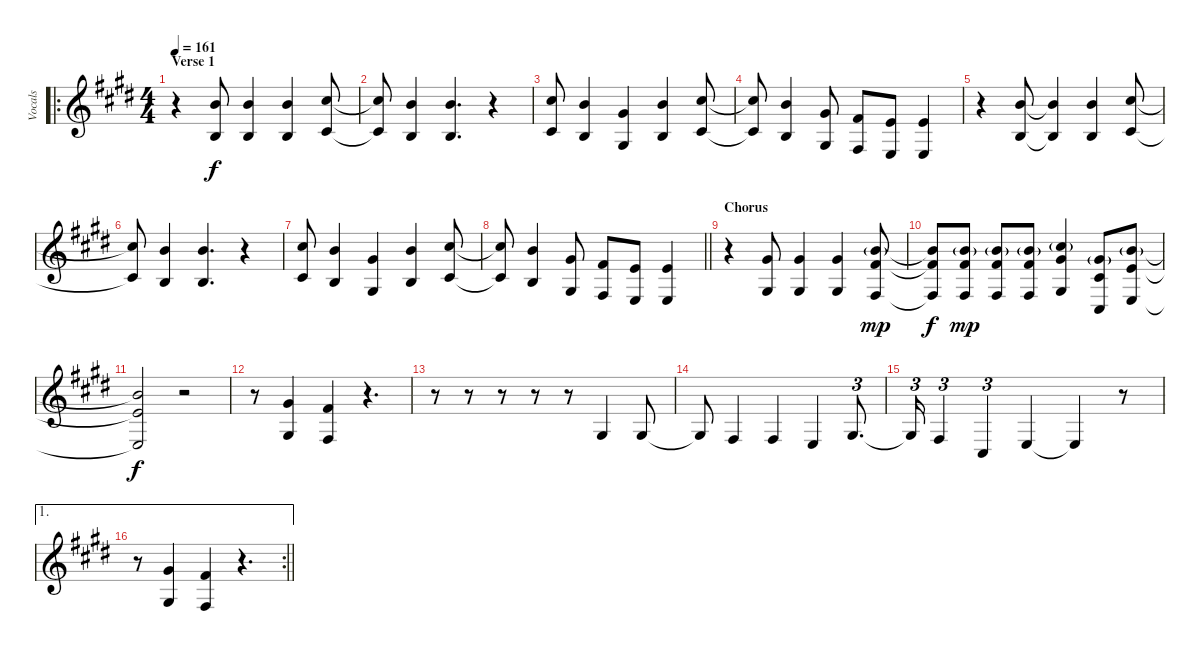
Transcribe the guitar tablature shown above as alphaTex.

\track ("Vocals" "Vocals") {instrument tenorsax}
\staff {score}
\tuning (E4 B3 G3 D3 A2 E2) {hide}
\ro
\ts (4 4)
\section ("" "Verse 1")
\tempo 161
\clef g2
\ks e
r.4{dy f} (7.1 0.2).8 (7.1 0.2).4 (7.1 0.2).4 (9.1 2.2).8 |
(9.1{t} 2.2{t}).8 (7.1 0.2).4 (7.1 0.2).4{d} r.4 |
(9.1 2.2).8 (7.1 0.2).4 (4.1 1.3).4 (7.1 0.2).4 (9.1 2.2).8 |
(9.1{t} 2.2{t}).8 (7.1 0.2).4 (4.1 1.3).8 (2.1 4.4).8 (0.1 2.4).8 (0.1 2.4).4 |
r.4 (7.1 0.2).8 (7.1{t} 0.2{t}).4 (7.1 0.2).4 (9.1 2.2).8 |
(9.1{t} 2.2{t}).8 (7.1 0.2).4 (7.1 0.2).4{d} r.4 |
(9.1 2.2).8 (7.1 0.2).4 (4.1 1.3).4 (7.1 0.2).4 (9.1 2.2).8 |
\barLineRight lightlight
(9.1{t} 2.2{t}).8 (7.1 0.2).4 (4.1 1.3).8 (2.1 4.4).8 (0.1 2.4).8 (0.1 2.4).4 |
\section ("" "Chorus")
r.4 (4.1 1.3).8 (4.1 1.3).4 (4.1 1.3).4 (7.1{g} 7.2 4.4).8{dy mp} |
(7.1{t} 7.2{t} 4.4{t}).8{dy f} (7.1{g} 7.2 4.4).8{dy mp} (7.1{g} 7.2 4.4).8 (7.1{g} 7.2 4.4).8 (9.1{g} 9.2 1.3).4 (4.1{g} 2.2 4.5).8 (0.1 12.2{g} 2.4).8 |
(0.1{t} 12.2{t} 2.4{t}).2{dy f} r.2 |
r.8 (4.1 1.3).4 (2.1 4.4).4 r.4{d} |
r.8 r.8 r.8 r.8 r.8 1.3.4 1.3.8 |
1.3{t}.8 4.4.4 4.4.4 2.4.4 1.3.8{d tu (3 2)} |
1.3{t}.16{tu (3 2)} 4.4.4{tu (3 2)} 4.5.4{tu (3 2)} 2.4.4 2.4{t}.4 r.8 |
\ae 1
\rc 2
\barLineRight lightlight
r.8 (4.1 1.3).4 (2.1 4.4).4 r.4{d}
